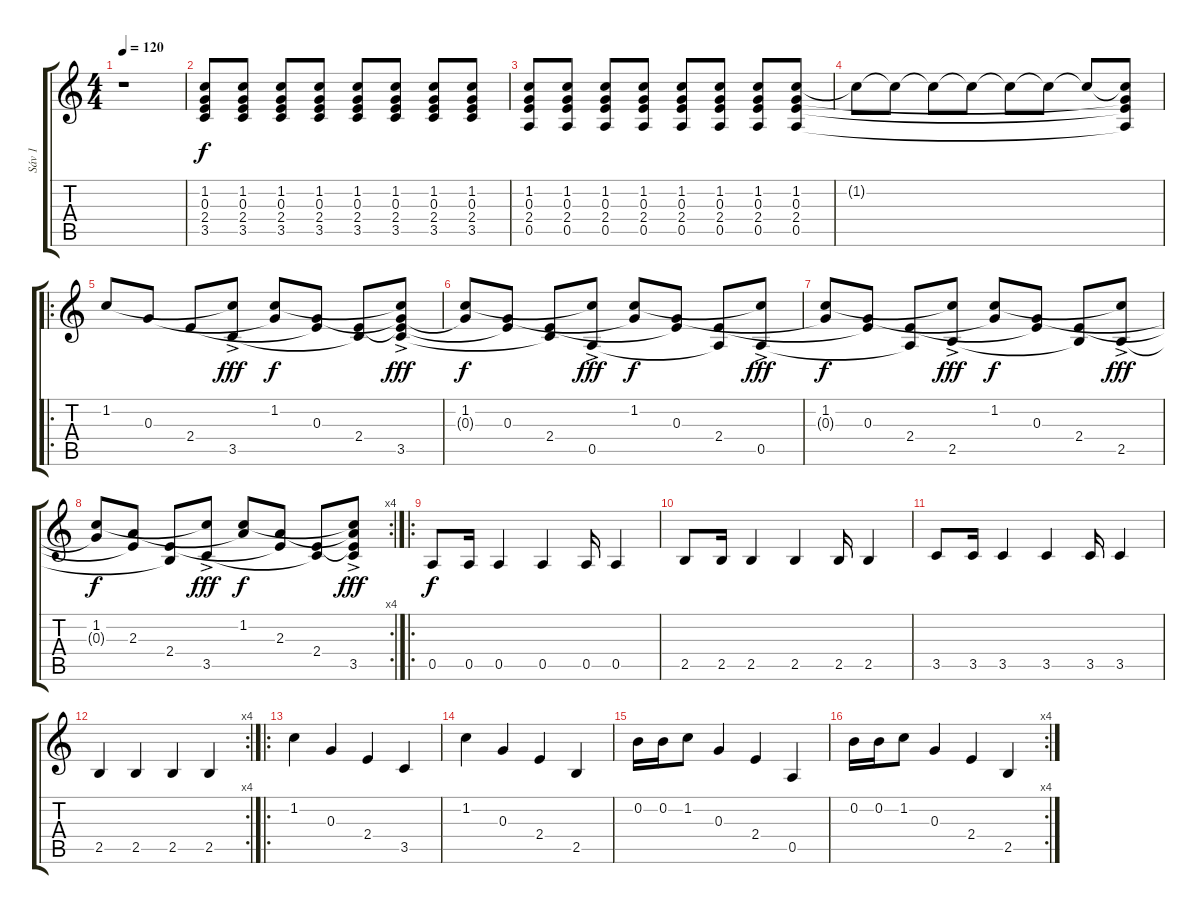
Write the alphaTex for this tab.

\track ("Sáv 1" "Sáv 1") {instrument acousticguitarnylon}
\staff {score tabs}
\tuning (E4 B3 G3 D3 A2 E2) {hide}
\ts (4 4)
\tempo 120
\clef g2
\ks c
r.1{dy f instrument acousticguitarnylon} |
(1.2 0.3 2.4 3.5).8 (1.2 0.3 2.4 3.5).8 (1.2 0.3 2.4 3.5).8 (1.2 0.3 2.4 3.5).8 (1.2 0.3 2.4 3.5).8 (1.2 0.3 2.4 3.5).8 (1.2 0.3 2.4 3.5).8 (1.2 0.3 2.4 3.5).8 |
(1.2 0.3 2.4 0.5).8 (1.2 0.3 2.4 0.5).8 (1.2 0.3 2.4 0.5).8 (1.2 0.3 2.4 0.5).8 (1.2 0.3 2.4 0.5).8 (1.2 0.3 2.4 0.5).8 (1.2 0.3 2.4 0.5).8 (1.2 0.3 2.4 0.5).8 |
1.2{t}.8 1.2{t}.8 1.2{t}.8 1.2{t}.8 1.2{t}.8 1.2{t}.8 1.2{t}.8 (1.2{t} 0.3{t} 2.4{t} 0.5{t}).8 |
\ro
1.2.8 0.3.8 2.4.8 (1.2{t} 3.5{ac}).8{dy fff} (1.2 0.3{t}).8{dy f} (0.3 2.4{t}).8 (2.4 3.5{t}).8 (1.2{t} 0.3{t} 2.4{t} 3.5{ac}).8{dy fff} |
(1.2 0.3{t}).8{dy f} (0.3 2.4{t}).8 (2.4 3.5{t}).8 (1.2{t} 0.5{ac}).8{dy fff} (1.2 0.3{t}).8{dy f} (0.3 2.4{t}).8 (2.4 0.5{t}).8 (1.2{t} 0.5{ac}).8{dy fff} |
(1.2 0.3{t}).8{dy f} (0.3 2.4{t}).8 (2.4 0.5{t}).8 (1.2{t} 2.5{ac}).8{dy fff} (1.2 0.3{t}).8{dy f} (0.3 2.4{t}).8 (2.4 2.5{t}).8 (1.2{t} 2.5{ac}).8{dy fff} |
\rc 4
(1.2 0.3{t}).8{dy f} (2.3 2.4{t}).8 (2.4 2.5{t}).8 (1.2{t} 3.5{ac}).8{dy fff} (1.2 2.3{t}).8{dy f} (2.3 2.4{t}).8 (2.4 3.5{t}).8 (1.2{t} 2.3{t} 2.4{t} 3.5{ac}).8{dy fff} |
\ro
0.5.8{dy f} 0.5.16 0.5.4 0.5.4 0.5.16 0.5.4 |
2.5.8 2.5.16 2.5.4 2.5.4 2.5.16 2.5.4 |
3.5.8 3.5.16 3.5.4 3.5.4 3.5.16 3.5.4 |
\rc 4
2.5.4 2.5.4 2.5.4 2.5.4 |
\ro
1.2.4 0.3.4 2.4.4 3.5.4 |
1.2.4 0.3.4 2.4.4 2.5.4 |
0.2.16 0.2.16 1.2.8 0.3.4 2.4.4 0.5.4 |
\rc 4
0.2.16 0.2.16 1.2.8 0.3.4 2.4.4 2.5.4
